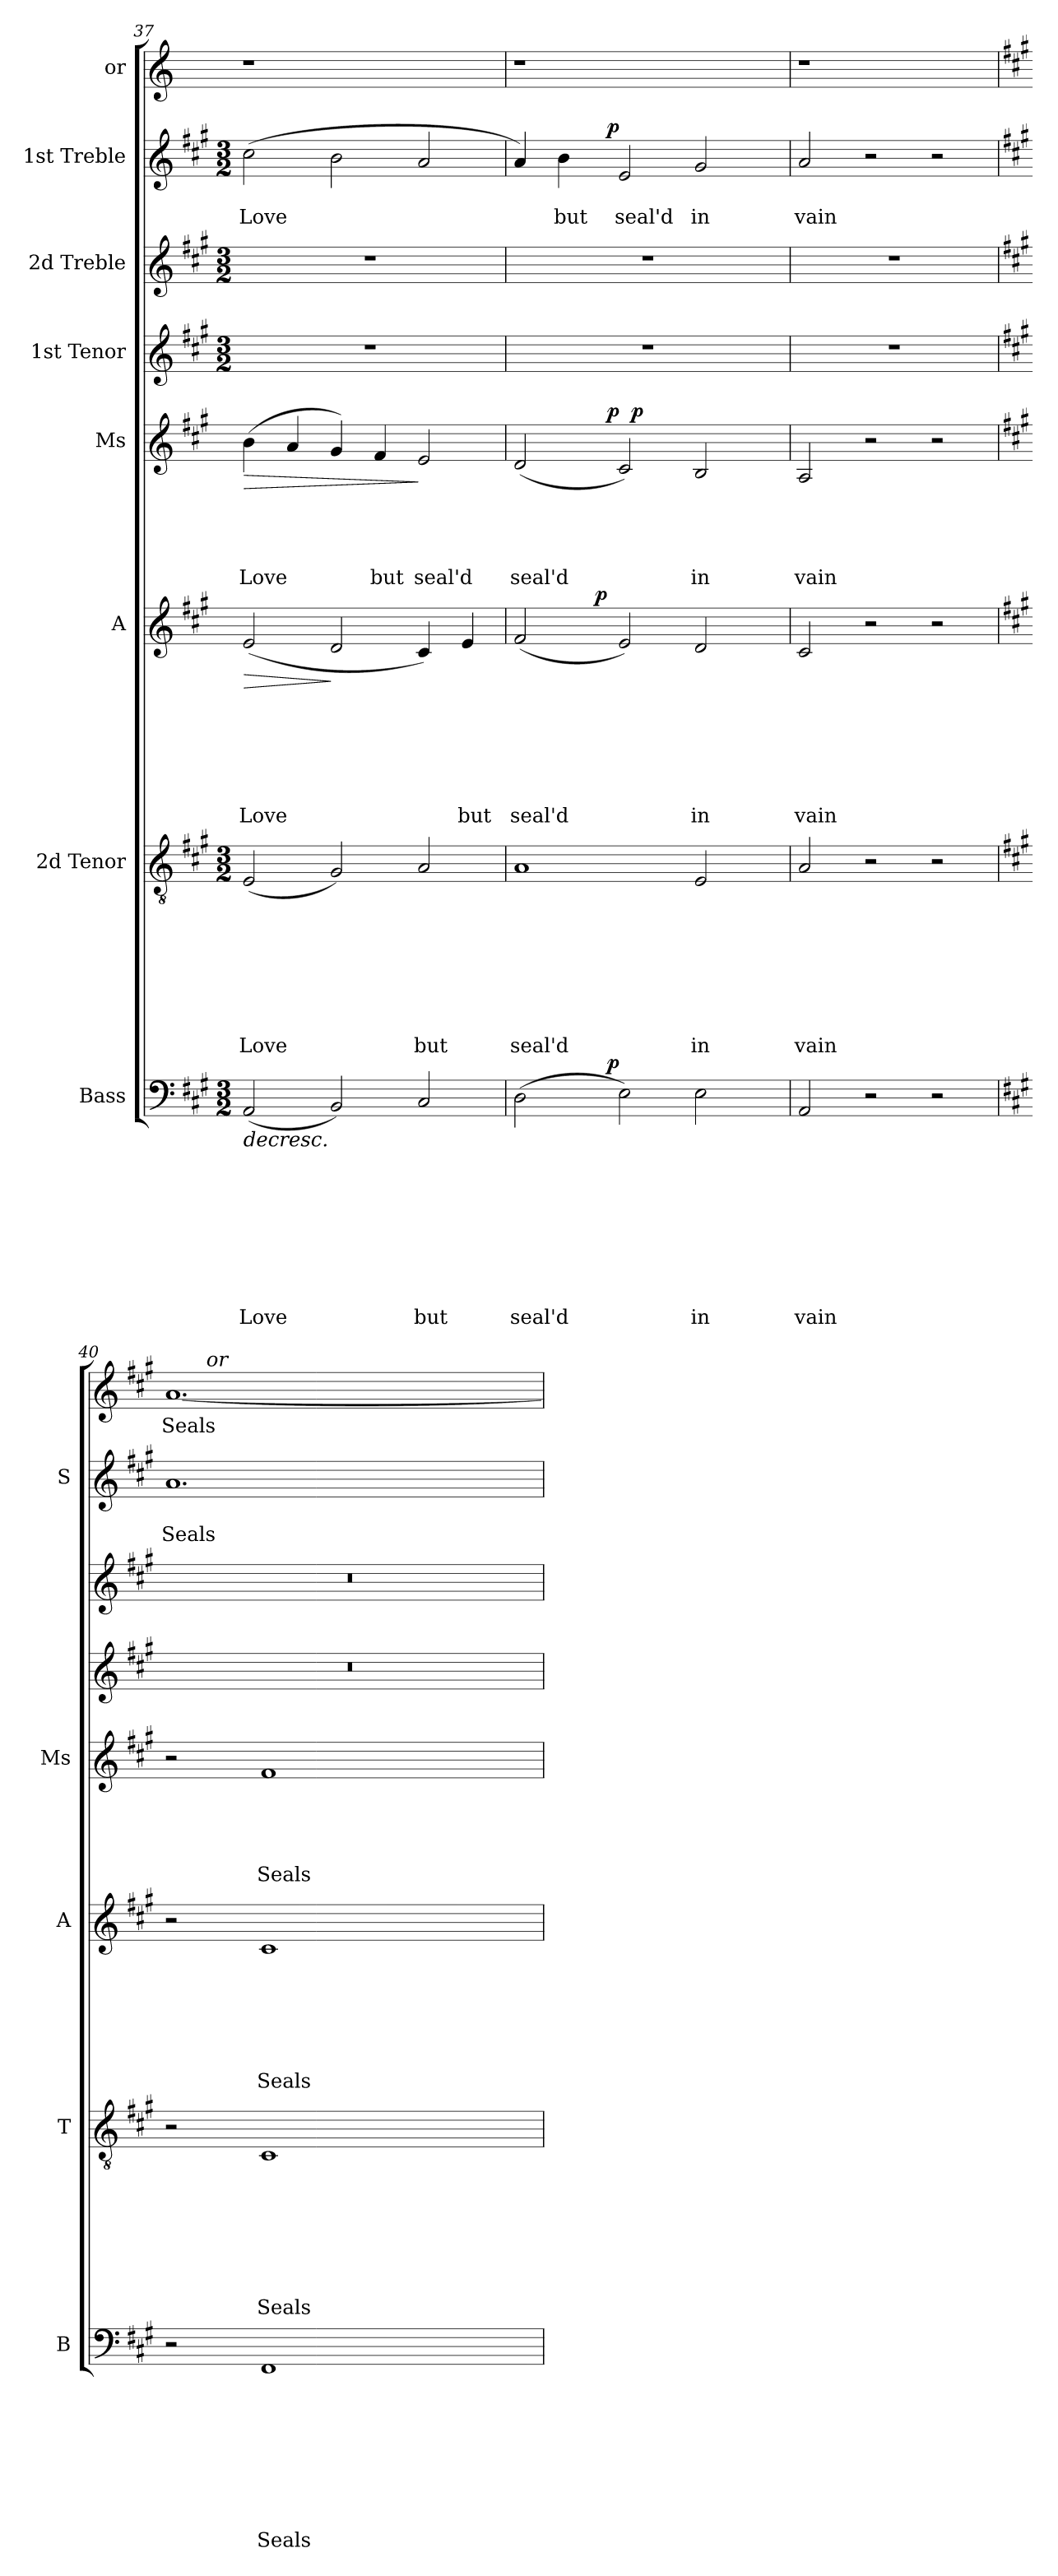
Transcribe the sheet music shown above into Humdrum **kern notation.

**kern	**text	**text	**text	**text	**text	**text	**text	**text	**text	**dynam	**kern	**text	**text	**text	**text	**text	**text	**text	**text	**kern	**text	**text	**text	**text	**text	**text	**text	**dynam	**kern	**text	**text	**text	**text	**text	**dynam	**kern	**kern	**kern	**text	**text	**dynam	**kern	**text
*part8	*part8	*part8	*part8	*part8	*part8	*part8	*part8	*part8	*part8	*part8	*part7	*part7	*part7	*part7	*part7	*part7	*part7	*part7	*part7	*part6	*part6	*part6	*part6	*part6	*part6	*part6	*part6	*part6	*part5	*part5	*part5	*part5	*part5	*part5	*part5	*part4	*part3	*part2	*part2	*part2	*part2	*part1	*part1
*staff8	*staff8	*staff8	*staff8	*staff8	*staff8	*staff8	*staff8	*staff8	*staff8	*staff8	*staff7	*staff7	*staff7	*staff7	*staff7	*staff7	*staff7	*staff7	*staff7	*staff6	*staff6	*staff6	*staff6	*staff6	*staff6	*staff6	*staff6	*staff6	*staff5	*staff5	*staff5	*staff5	*staff5	*staff5	*staff5	*staff4	*staff3	*staff2	*staff2	*staff2	*staff2	*staff1	*staff1
*I"Bass	*	*	*	*	*	*	*	*	*	*	*I"2d Tenor	*	*	*	*	*	*	*	*	*I"A	*	*	*	*	*	*	*	*	*I"Ms	*	*	*	*	*	*	*I"1st Tenor	*I"2d Treble	*I"1st Treble	*	*	*	*I"or	*
*I'B	*	*	*	*	*	*	*	*	*	*	*I'T	*	*	*	*	*	*	*	*	*I'A	*	*	*	*	*	*	*	*	*I'Ms	*	*	*	*	*	*	*	*	*I'S	*	*	*	*	*
*clefF4	*	*	*	*	*	*	*	*	*	*	*clefGv2	*	*	*	*	*	*	*	*	*clefG2	*	*	*	*	*	*	*	*	*clefG2	*	*	*	*	*	*	*clefG2	*clefG2	*clefG2	*	*	*	*clefG2	*
*k[f#c#g#]	*	*	*	*	*	*	*	*	*	*	*k[f#c#g#]	*	*	*	*	*	*	*	*	*k[f#c#g#]	*	*	*	*	*	*	*	*	*k[f#c#g#]	*	*	*	*	*	*	*k[f#c#g#]	*k[f#c#g#]	*k[f#c#g#]	*	*	*	*k[]	*
*A:	*	*	*	*	*	*	*	*	*	*	*A:	*	*	*	*	*	*	*	*	*A:	*	*	*	*	*	*	*	*	*A:	*	*	*	*	*	*	*A:	*A:	*A:	*	*	*	*C:	*
*M3/2	*	*	*	*	*	*	*	*	*	*	*M3/2	*	*	*	*	*	*	*	*	*	*	*	*	*	*	*	*	*	*	*	*	*	*	*	*	*M3/2	*M3/2	*M3/2	*	*	*	*	*
=37	=37	=37	=37	=37	=37	=37	=37	=37	=37	=37	=37	=37	=37	=37	=37	=37	=37	=37	=37	=37	=37	=37	=37	=37	=37	=37	=37	=37	=37	=37	=37	=37	=37	=37	=37	=37	=37	=37	=37	=37	=37	=37	=37
!	!	!	!	!	!	!	!	!	!LO:LY:b	!LO:HP:b	!	!	!	!	!	!	!	!	!LO:LY:b	!	!	!	!	!	!	!	!LO:LY:b	!LO:HP:b	!	!	!	!	!	!LO:LY:b	!LO:HP:b	!	!	!	!	!LO:LY:b	!	!	!
(<2AA/	.	.	.	.	.	.	.	.	Love	>	(<2E/	.	.	.	.	.	.	.	Love	(2e/	.	.	.	.	.	.	Love	>	(<4b\	.	.	.	.	Love	>	1.r	1.r	(>2cc#\	.	Love	.	1r	.
.	.	.	.	.	.	.	.	.	.	.	.	.	.	.	.	.	.	.	.	.	.	.	.	.	.	.	.	.	4a/	.	.	.	.	.	.	.	.	.	.	.	.	.	.
2BB/)	.	.	.	.	.	.	.	.	.	.	2G#/)	.	.	.	.	.	.	.	.	2d/	.	.	.	.	.	.	.	]	4g#/)	.	.	.	.	.	.	.	.	2b\	.	.	.	.	.
!	!	!	!	!	!	!	!	!	!	!	!	!	!	!	!	!	!	!	!	!	!	!	!	!	!	!	!	!	!	!	!	!	!	!LO:LY:b	!	!	!	!	!	!	!	!	!
.	.	.	.	.	.	.	.	.	.	.	.	.	.	.	.	.	.	.	.	.	.	.	.	.	.	.	.	.	4f#/	.	.	.	.	but	.	.	.	.	.	.	.	.	.
!	!	!	!	!	!	!	!	!	!LO:LY:b	!	!	!	!	!	!	!	!	!	!LO:LY:b	!	!	!	!	!	!	!	!	!	!	!	!	!	!	!LO:LY:b	!	!	!	!	!	!	!	!	!
2C#/	.	.	.	.	.	.	.	.	but	.	2A/	.	.	.	.	.	.	.	but	4c#/)	.	.	.	.	.	.	.	.	2e/	.	.	.	.	seal'd	]	.	.	2a/	.	.	.	2ryy	.
!	!	!	!	!	!	!	!	!	!	!	!	!	!	!	!	!	!	!	!	!	!	!	!	!	!	!	!LO:LY:b	!	!	!	!	!	!	!	!	!	!	!	!	!	!	!	!
.	.	.	.	.	.	.	.	.	.	.	.	.	.	.	.	.	.	.	.	4e/	.	.	.	.	.	.	but	.	.	.	.	.	.	.	.	.	.	.	.	.	.	.	.
=38	=38	=38	=38	=38	=38	=38	=38	=38	=38	=38	=38	=38	=38	=38	=38	=38	=38	=38	=38	=38	=38	=38	=38	=38	=38	=38	=38	=38	=38	=38	=38	=38	=38	=38	=38	=38	=38	=38	=38	=38	=38	=38	=38
!	!	!	!	!	!	!	!	!	!LO:LY:b	!	!	!	!	!	!	!	!	!	!LO:LY:b	!	!	!	!	!	!	!	!LO:LY:b	!	!	!	!	!	!	!LO:LY:b	!	!	!	!	!	!	!	!	!
*^	*	*	*	*	*	*	*	*	*	*	*	*	*	*	*	*	*	*	*	*^	*	*	*	*	*	*	*	*	*^	*	*	*	*	*	*	*	*	*^	*	*	*	*	*
*	*	*	*	*	*	*	*	*	*	*	*	*	*	*	*	*	*	*	*	*	*	*	*	*	*	*	*	*	*	*	*	*^	*	*	*	*	*	*	*	*	*	*	*	*	*	*	*
(>2D\	4...ryy	.	.	.	.	.	.	.	.	seal'd	.	1A	.	.	.	.	.	.	.	seal'd	(2f#/	4..ryy	.	.	.	.	.	.	seal'd	.	(<2d/	4...ryy	2ryy	.	.	.	.	seal'd	.	1.r	1.r	4a/)	4...ryy	.	.	.	1r	.
!	!	!	!	!	!	!	!	!	!	!	!	!	!	!	!	!	!	!	!	!	!	!	!	!	!	!	!	!	!	!	!	!	!	!	!	!	!	!	!	!	!	!	!	!	!LO:LY:b	!	!	!
.	.	.	.	.	.	.	.	.	.	.	.	.	.	.	.	.	.	.	.	.	.	.	.	.	.	.	.	.	.	.	.	.	.	.	.	.	.	.	.	.	.	4b\	.	.	but	.	.	.
!	!	!	!	!	!	!	!	!	!	!	!	!	!	!	!	!	!	!	!	!	!	!	!	!	!	!	!	!	!	!LO:DY:b	!	!	!	!	!	!	!	!	!	!	!	!	!	!	!	!	!	!
.	.	.	.	.	.	.	.	.	.	.	.	.	.	.	.	.	.	.	.	.	.	1ryy	.	.	.	.	.	.	.	p	.	.	.	.	.	.	.	.	.	.	.	.	.	.	.	.	.	.
!	!	!	!	!	!	!	!	!	!	!	!LO:DY:a	!	!	!	!	!	!	!	!	!	!	!	!	!	!	!	!	!	!	!	!	!	!	!	!	!	!	!	!LO:DY:b	!	!	!	!	!	!	!LO:DY:b	!	!
.	1ryy	.	.	.	.	.	.	.	.	.	p	.	.	.	.	.	.	.	.	.	.	.	.	.	.	.	.	.	.	.	.	1ryy	.	.	.	.	.	.	p	.	.	.	1ryy	.	.	p	.	.
!	!	!	!	!	!	!	!	!	!	!	!	!	!	!	!	!	!	!	!	!	!	!	!	!	!	!	!	!	!	!	!	!	!	!	!	!	!	!	!	!	!	!	!	!	!LO:LY:b	!	!	!
2E\)	.	.	.	.	.	.	.	.	.	.	]	.	.	.	.	.	.	.	.	.	2e/)	.	.	.	.	.	.	.	.	.	2c#/)	.	32ryy	.	.	.	.	.	.	.	.	2e/	.	.	seal'd	.	.	.
!	!	!	!	!	!	!	!	!	!	!	!	!	!	!	!	!	!	!	!	!	!	!	!	!	!	!	!	!	!	!	!	!	!	!	!	!	!	!	!LO:DY:b	!	!	!	!	!	!	!	!	!
.	.	.	.	.	.	.	.	.	.	.	.	.	.	.	.	.	.	.	.	.	.	.	.	.	.	.	.	.	.	.	.	.	2ryy	.	.	.	.	.	p	.	.	.	.	.	.	.	.	.
!	!	!	!	!	!	!	!	!	!	!LO:LY:b	!	!	!	!	!	!	!	!	!	!LO:LY:b	!	!	!	!	!	!	!	!	!LO:LY:b	!	!	!	!	!	!	!	!	!LO:LY:b	!	!	!	!	!	!	!LO:LY:b	!	!	!
2E\	.	.	.	.	.	.	.	.	.	in	.	2E/	.	.	.	.	.	.	.	in	2d/	.	.	.	.	.	.	.	in	.	2B/	.	.	.	.	.	.	in	.	.	.	2g#/	.	.	in	.	2ryy	.
.	.	.	.	.	.	.	.	.	.	.	.	.	.	.	.	.	.	.	.	.	.	.	.	.	.	.	.	.	.	.	.	.	4...ryy	.	.	.	.	.	.	.	.	.	.	.	.	.	.	.
.	.	.	.	.	.	.	.	.	.	.	.	.	.	.	.	.	.	.	.	.	.	16ryy	.	.	.	.	.	.	.	.	.	.	.	.	.	.	.	.	.	.	.	.	.	.	.	.	.	.
.	32ryy	.	.	.	.	.	.	.	.	.	.	.	.	.	.	.	.	.	.	.	.	.	.	.	.	.	.	.	.	.	.	32ryy	.	.	.	.	.	.	.	.	.	.	32ryy	.	.	.	.	.
=39	=39	=39	=39	=39	=39	=39	=39	=39	=39	=39	=39	=39	=39	=39	=39	=39	=39	=39	=39	=39	=39	=39	=39	=39	=39	=39	=39	=39	=39	=39	=39	=39	=39	=39	=39	=39	=39	=39	=39	=39	=39	=39	=39	=39	=39	=39	=39	=39
!	!	!	!	!	!	!	!	!	!	!LO:LY:b	!	!	!	!	!	!	!	!	!	!LO:LY:b	!	!	!	!	!	!	!	!	!LO:LY:b	!	!	!	!	!	!	!	!	!LO:LY:b	!	!	!	!	!	!	!LO:LY:b	!	!	!
*	*	*	*	*	*	*	*	*	*	*	*	*	*	*	*	*	*	*	*	*	*v	*v	*	*	*	*	*	*	*	*	*	*	*	*	*	*	*	*	*	*	*	*v	*v	*	*	*	*	*
*v	*v	*	*	*	*	*	*	*	*	*	*	*	*	*	*	*	*	*	*	*	*	*	*	*	*	*	*	*	*	*v	*v	*v	*	*	*	*	*	*	*	*	*	*	*	*	*	*
2AA/	.	.	.	.	.	.	.	.	vain	.	2A/	.	.	.	.	.	.	.	vain	2c#/	.	.	.	.	.	.	vain	.	2A/	.	.	.	.	vain	.	1.r	1.r	2a/	.	vain	.	1r	.
2r	.	.	.	.	.	.	.	.	.	.	2r	.	.	.	.	.	.	.	.	2r	.	.	.	.	.	.	.	.	2r	.	.	.	.	.	.	.	.	2r	.	.	.	.	.
2r	.	.	.	.	.	.	.	.	.	.	2r	.	.	.	.	.	.	.	.	2r	.	.	.	.	.	.	.	.	2r	.	.	.	.	.	.	.	.	2r	.	.	.	2ryy	.
!!LO:LB:g=z
=40	=40	=40	=40	=40	=40	=40	=40	=40	=40	=40	=40	=40	=40	=40	=40	=40	=40	=40	=40	=40	=40	=40	=40	=40	=40	=40	=40	=40	=40	=40	=40	=40	=40	=40	=40	=40	=40	=40	=40	=40	=40	=40	=40
*	*	*	*	*	*	*	*	*	*	*	*	*	*	*	*	*	*	*	*	*	*	*	*	*	*	*	*	*	*	*	*	*	*	*	*	*	*	*	*	*	*	*k[f#c#g#]	*
*	*	*	*	*	*	*	*	*	*	*	*	*	*	*	*	*	*	*	*	*	*	*	*	*	*	*	*	*	*	*	*	*	*	*	*	*	*	*	*	*	*	*A:	*
!	!	!	!	!	!	!	!	!	!	!	!	!	!	!	!	!	!	!	!	!	!	!	!	!	!	!	!	!	!	!	!	!	!	!	!	!	!	!	!	!LO:LY:b	!	!	!LO:LY:b
*	*	*	*	*	*	*	*	*	*	*	*	*	*	*	*	*	*	*	*	*	*	*	*	*	*	*	*	*	*	*	*	*	*	*	*	*	*	*	*	*	*	*^	*
2r	.	.	.	.	.	.	.	.	.	.	2r	.	.	.	.	.	.	.	.	2r	.	.	.	.	.	.	.	.	2r	.	.	.	.	.	.	1.r	1.r	1.a	.	Seals	.	[<1.a	8.ryy	Seals
!	!	!	!	!	!	!	!	!	!	!	!	!	!	!	!	!	!	!	!	!	!	!	!	!	!	!	!	!	!	!	!	!	!	!	!	!	!	!	!	!	!	!	!LO:TX:a:i:t=or	!
.	.	.	.	.	.	.	.	.	.	.	.	.	.	.	.	.	.	.	.	.	.	.	.	.	.	.	.	.	.	.	.	.	.	.	.	.	.	.	.	.	.	.	1ryy	.
!	!	!	!	!	!	!	!	!	!LO:LY:b	!	!	!	!	!	!	!	!	!	!LO:LY:b	!	!	!	!	!	!	!	!LO:LY:b	!	!	!	!	!	!	!LO:LY:b	!	!	!	!	!	!	!	!	!	!
1FF#	.	.	.	.	.	.	.	.	Seals	.	1C#	.	.	.	.	.	.	.	Seals	1c#	.	.	.	.	.	.	Seals	.	1f#	.	.	.	.	Seals	.	.	.	.	.	.	.	.	.	.
.	.	.	.	.	.	.	.	.	.	.	.	.	.	.	.	.	.	.	.	.	.	.	.	.	.	.	.	.	.	.	.	.	.	.	.	.	.	.	.	.	.	.	4ryy	.
.	.	.	.	.	.	.	.	.	.	.	.	.	.	.	.	.	.	.	.	.	.	.	.	.	.	.	.	.	.	.	.	.	.	.	.	.	.	.	.	.	.	.	16ryy	.
*	*	*	*	*	*	*	*	*	*	*	*	*	*	*	*	*	*	*	*	*	*	*	*	*	*	*	*	*	*	*	*	*	*	*	*	*	*	*	*	*	*	*v	*v	*
=	=	=	=	=	=	=	=	=	=	=	=	=	=	=	=	=	=	=	=	=	=	=	=	=	=	=	=	=	=	=	=	=	=	=	=	=	=	=	=	=	=	=	=
*-	*-	*-	*-	*-	*-	*-	*-	*-	*-	*-	*-	*-	*-	*-	*-	*-	*-	*-	*-	*-	*-	*-	*-	*-	*-	*-	*-	*-	*-	*-	*-	*-	*-	*-	*-	*-	*-	*-	*-	*-	*-	*-	*-
